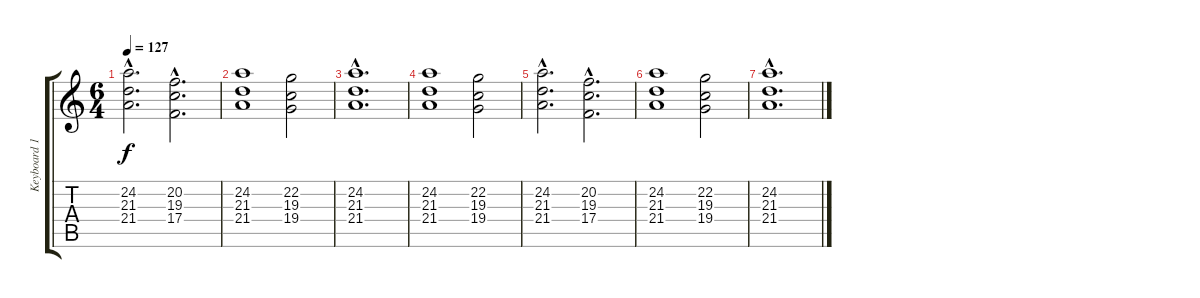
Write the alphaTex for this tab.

\track ("Keyboard 1" "Keyboard 1") {instrument stringensemble1}
\staff {score tabs}
\tuning (D4 A3 F3 C3 G2 C2) {hide}
\ts (6 4)
\tempo 127
\clef g2
\ks c
(24.2{hac} 21.3{hac} 21.4{hac}).2{d dy f} (20.2{hac} 19.3{hac} 17.4{hac}).2{d} |
(24.2 21.3 21.4).1 (22.2 19.3 19.4).2 |
(24.2{hac} 21.3{hac} 21.4{hac}).1{d} |
(24.2 21.3 21.4).1 (22.2 19.3 19.4).2 |
(24.2{hac} 21.3{hac} 21.4{hac}).2{d} (20.2{hac} 19.3{hac} 17.4{hac}).2{d} |
(24.2 21.3 21.4).1 (22.2 19.3 19.4).2 |
(24.2{hac} 21.3{hac} 21.4{hac}).1{d}
